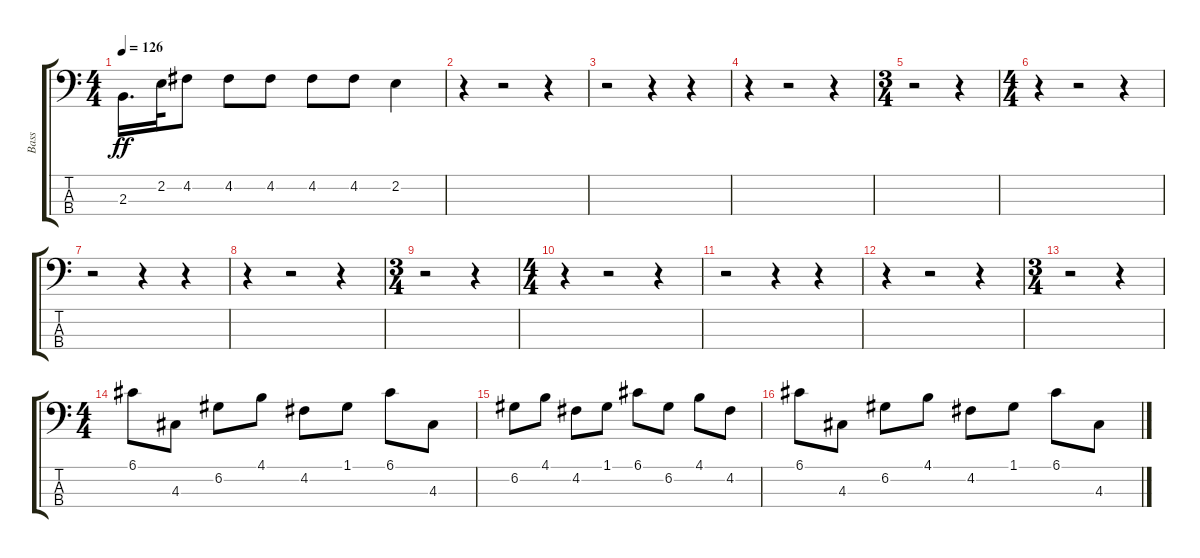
\track ("Bass" "Bass") {instrument electricbassfinger}
\staff {score tabs}
\tuning (G2 D2 A1 E1) {hide}
\ts (4 4)
\tempo 126
\clef f4
\ks c
2.3.16{d dy ff} 2.2.32 4.2.8 4.2.8 4.2.8 4.2.8 4.2.8 2.2.4 |
r.4 r.2 r.4 |
r.2 r.4 r.4 |
r.4 r.2 r.4 |
\ts (3 4)
r.2 r.4 |
\ts (4 4)
r.4 r.2 r.4 |
r.2 r.4 r.4 |
r.4 r.2 r.4 |
\ts (3 4)
r.2 r.4 |
\ts (4 4)
r.4 r.2 r.4 |
r.2 r.4 r.4 |
r.4 r.2 r.4 |
\ts (3 4)
r.2 r.4 |
\ts (4 4)
6.1.8 4.3.8 6.2.8 4.1.8 4.2.8 1.1.8 6.1.8 4.3.8 |
6.2.8 4.1.8 4.2.8 1.1.8 6.1.8 6.2.8 4.1.8 4.2.8 |
6.1.8 4.3.8 6.2.8 4.1.8 4.2.8 1.1.8 6.1.8 4.3.8
